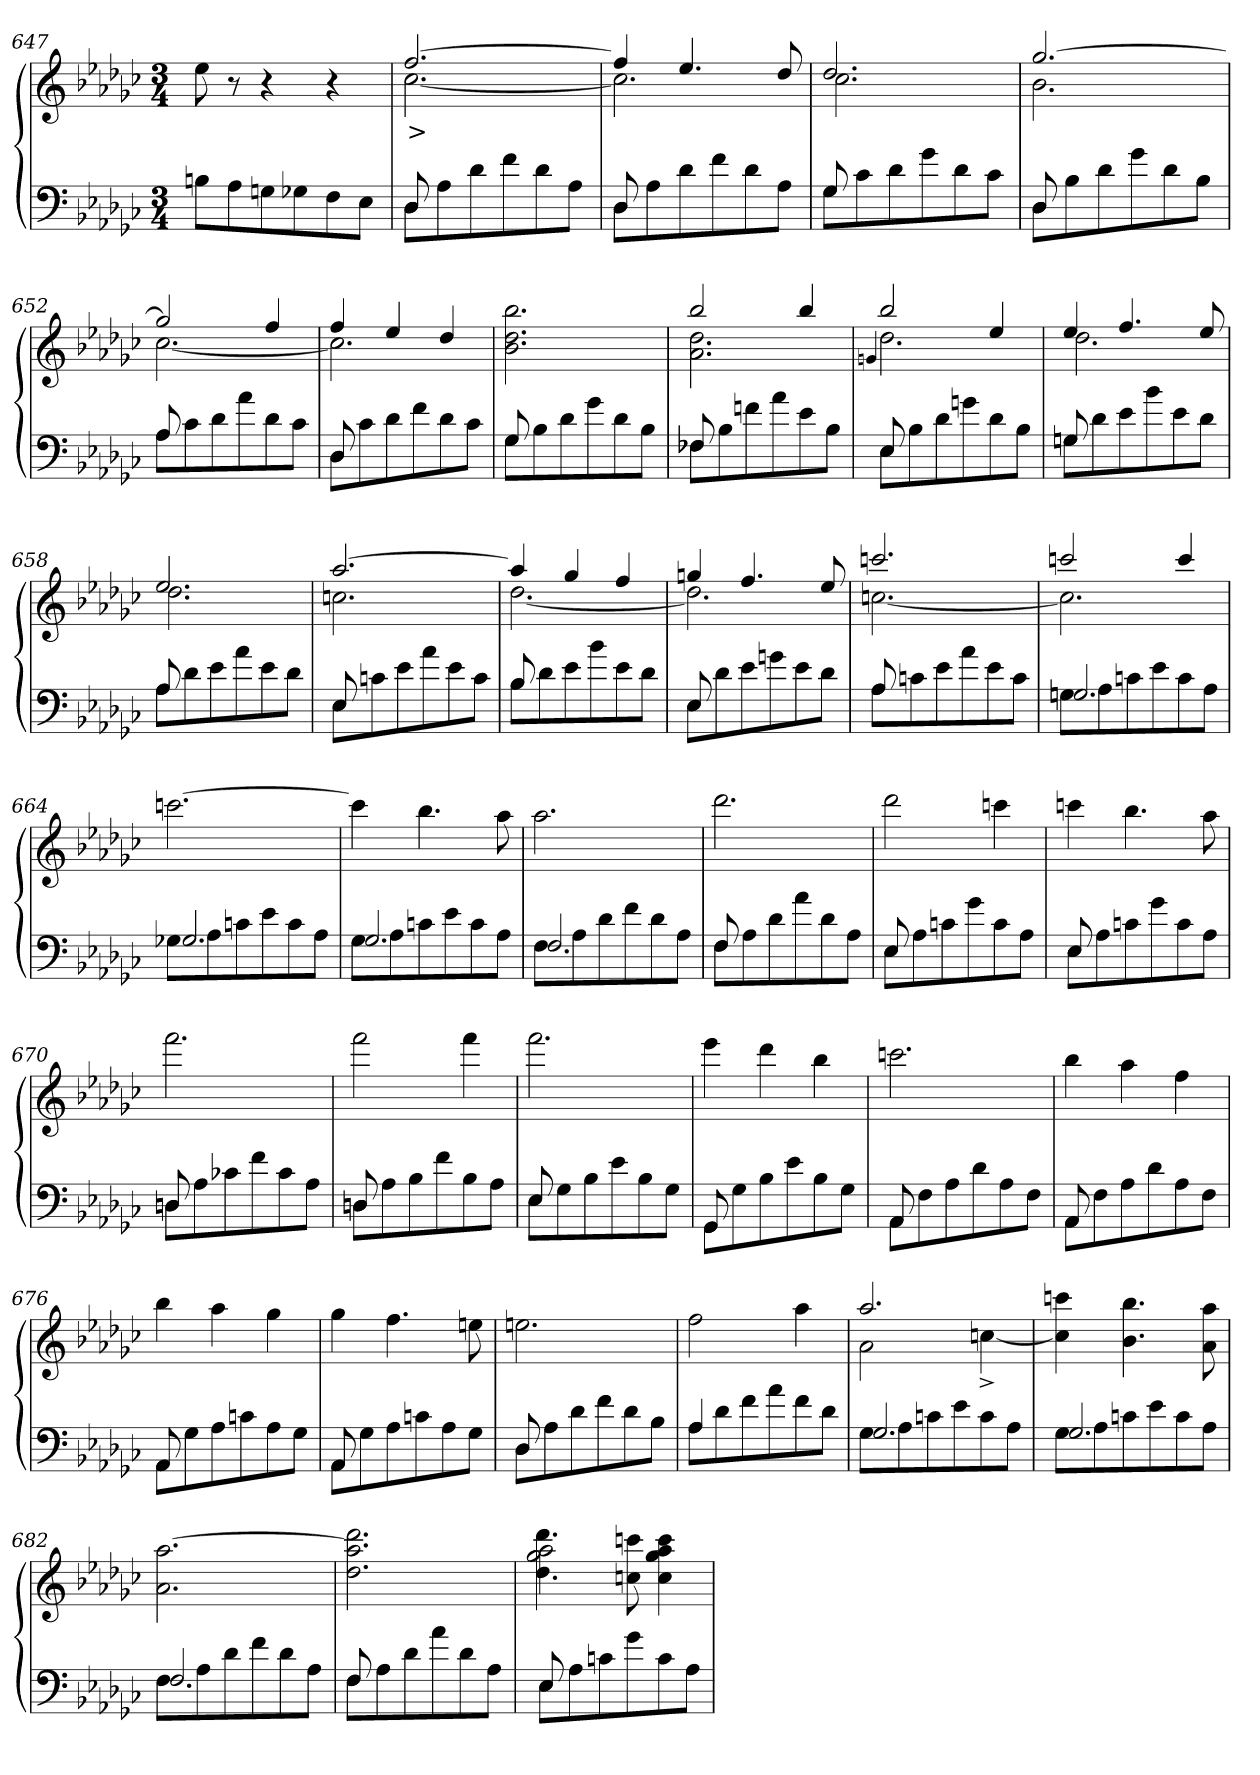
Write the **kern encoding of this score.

**kern	**kern	**text
*part2	*part1	*part1
*staff2	*staff1	*staff1
*clefF4	*clefG2	*
*k[b-e-a-d-g-c-]	*k[b-e-a-d-g-c-]	*
*M3/4	*M3/4	*
=647	=647	=647
8BnL	8ee-	.
8A-	8r	.
8Gn	4r	.
8G-X	.	.
8F	4r	.
8E-J	.	.
=648	=648	=648
*^	*^	*
8D-	8D-L	[2.ff	[2.cc-	>
2ryy	8A-	.	.	.
.	8d-	.	.	.
.	8f	.	.	.
.	8d-	.	.	.
8ryy	8A-J	.	.	.
=649	=649	=649	=649	=649
8D-	8D-L	4ff]	2.cc-]	.
2ryy	8A-	.	.	.
.	8d-	4.ee-	.	.
.	8f	.	.	.
.	8d-	.	.	.
8ryy	8A-J	8dd-	.	.
=650	=650	=650	=650	=650
8G-	8G-L	2.dd-	2.cc-	.
2ryy	8c-	.	.	.
.	8d-	.	.	.
.	8g-	.	.	.
.	8d-	.	.	.
8ryy	8c-J	.	.	.
=651	=651	=651	=651	=651
8D-	8D-L	[2.gg-	2.b-	.
2ryy	8B-	.	.	.
.	8d-	.	.	.
.	8g-	.	.	.
.	8d-	.	.	.
8ryy	8B-J	.	.	.
=652	=652	=652	=652	=652
8A-	8A-L	2gg-]	[2.cc-	.
2ryy	8c-	.	.	.
.	8d-	.	.	.
.	8a-	.	.	.
.	8d-	4ff	.	.
8ryy	8c-J	.	.	.
=653	=653	=653	=653	=653
8D-	8D-L	4ff	2.cc-]	.
2ryy	8c-	.	.	.
.	8d-	4ee-	.	.
.	8f	.	.	.
.	8d-	4dd-	.	.
8ryy	8c-J	.	.	.
*	*	*v	*v	*
=654	=654	=654	=654
8G-	8G-L	2.bb- 2.dd- 2.b-	.
2ryy	8B-	.	.
.	8d-	.	.
.	8g-	.	.
.	8d-	.	.
8ryy	8B-J	.	.
=655	=655	=655	=655
*	*	*^	*
8F-X	8F-L	2bb-	2.dd- 2.a-	.
2ryy	8B-	.	.	.
.	8fn	.	.	.
.	8a-	.	.	.
.	8e-	4bb-	.	.
8ryy	8B-J	.	.	.
=656	=656	=656	=656	=656
.	.	4qqgn/	.	.
8E-	8E-L	2bb-	2.dd-	.
2ryy	8B-	.	.	.
.	8d-	.	.	.
.	8gn	.	.	.
.	8d-	4ee-	.	.
8ryy	8B-J	.	.	.
=657	=657	=657	=657	=657
8Gn	8GnL	4ee-	2.dd-	.
2ryy	8d-	.	.	.
.	8e-	4.ff	.	.
.	8b-	.	.	.
.	8e-	.	.	.
8ryy	8d-J	8ee-	.	.
=658	=658	=658	=658	=658
8A-	8A-L	2.ee-	2.dd-	.
2ryy	8d-	.	.	.
.	8e-	.	.	.
.	8a-	.	.	.
.	8e-	.	.	.
8ryy	8d-J	.	.	.
=659	=659	=659	=659	=659
8E-	8E-L	[2.aa-	2.ccn	.
2ryy	8cn	.	.	.
.	8e-	.	.	.
.	8a-	.	.	.
.	8e-	.	.	.
8ryy	8cJ	.	.	.
=660	=660	=660	=660	=660
8B-	8B-L	4aa-]	[2.dd-	.
2ryy	8d-	.	.	.
.	8e-	4gg-	.	.
.	8b-	.	.	.
.	8e-	4ff	.	.
8ryy	8d-J	.	.	.
=661	=661	=661	=661	=661
8E-	8E-L	4ggn	2.dd-]	.
2ryy	8d-	.	.	.
.	8e-	4.ff	.	.
.	8gn	.	.	.
.	8e-	.	.	.
8ryy	8d-J	8ee-	.	.
=662	=662	=662	=662	=662
8A-	8A-L	2.cccn	[2.cc	.
2ryy	8cn	.	.	.
.	8e-	.	.	.
.	8a-	.	.	.
.	8e-	.	.	.
8ryy	8cJ	.	.	.
=663	=663	=663	=663	=663
8GnL	2.Gn/	2cccn	2.cc]	.
8A-\	.	.	.	.
8cn	.	.	.	.
8e-	.	.	.	.
8c	.	4ccc	.	.
8A-J	.	.	.	.
*	*	*v	*v	*
=664	=664	=664	=664
8G-XL	2.G-/	[2.cccn	.
8A-\	.	.	.
8cn	.	.	.
8e-	.	.	.
8c	.	.	.
8A-J	.	.	.
=665	=665	=665	=665
8G-L	2.G-/	4cccn]	.
8A-\	.	.	.
8cn	.	4.bb-	.
8e-	.	.	.
8c	.	.	.
8A-J	.	8aa-	.
=666	=666	=666	=666
8FL	2.F/	2.aa-	.
8A-\	.	.	.
8d-	.	.	.
8f	.	.	.
8d-	.	.	.
8A-J	.	.	.
=667	=667	=667	=667
8F	8FL	2.ddd-	.
2ryy	8A-	.	.
.	8d-	.	.
.	8a-	.	.
.	8d-	.	.
8ryy	8A-J	.	.
=668	=668	=668	=668
8E-	8E-L	2ddd-	.
2ryy	8A-	.	.
.	8cn	.	.
.	8g-	.	.
.	8c	4cccn	.
8ryy	8A-J	.	.
=669	=669	=669	=669
8E-	8E-L	4cccn	.
2ryy	8A-	.	.
.	8cn	4.bb-	.
.	8g-	.	.
.	8c	.	.
8ryy	8A-J	8aa-	.
=670	=670	=670	=670
8Dn	8DnL	2.fff	.
2ryy	8A-	.	.
.	8c-X	.	.
.	8f	.	.
.	8c-	.	.
8ryy	8A-J	.	.
=671	=671	=671	=671
8Dn	8DnL	2fff	.
2ryy	8A-	.	.
.	8B-	.	.
.	8f	.	.
.	8B-	4fff	.
8ryy	8A-J	.	.
=672	=672	=672	=672
8E-	8E-L	2.fff	.
2ryy	8G-	.	.
.	8B-	.	.
.	8e-	.	.
.	8B-	.	.
8ryy	8G-J	.	.
=673	=673	=673	=673
8GG-	8GG-L	4eee-	.
2ryy	8G-	.	.
.	8B-	4ddd-	.
.	8e-	.	.
.	8B-	4bb-	.
8ryy	8G-J	.	.
=674	=674	=674	=674
8AA-	8AA-L	2.cccn	.
2ryy	8F	.	.
.	8A-	.	.
.	8d-	.	.
.	8A-	.	.
8ryy	8FJ	.	.
=675	=675	=675	=675
8AA-	8AA-L	4bb-	.
2ryy	8F	.	.
.	8A-	4aa-	.
.	8d-	.	.
.	8A-	4ff	.
8ryy	8FJ	.	.
=676	=676	=676	=676
8AA-	8AA-L	4bb-	.
2ryy	8G-	.	.
.	8A-	4aa-	.
.	8cn	.	.
.	8A-	4gg-	.
8ryy	8G-J	.	.
=677	=677	=677	=677
8AA-	8AA-L	4gg-	.
2ryy	8G-	.	.
.	8A-	4.ff	.
.	8cn	.	.
.	8A-	.	.
8ryy	8G-J	8een	.
=678	=678	=678	=678
8D-	8D-L	2.een	.
2ryy	8A-	.	.
.	8d-	.	.
.	8f	.	.
.	8d-	.	.
8ryy	8B-J	.	.
=679	=679	=679	=679
4A-	8A-L	2ff	.
.	8d-	.	.
2ryy	8f	.	.
.	8a-	.	.
.	8f	4aa-	.
.	8d-J	.	.
=680	=680	=680	=680
*	*	*^	*
8G-L	2.G-/	2.aa-	2a-	.
8A-\	.	.	.	.
8cn	.	.	.	.
8e-	.	.	.	.
8c	.	.	[4ccn^>	.
8A-J	.	.	.	.
*	*	*v	*v	*
=681	=681	=681	=681
8G-L	2.G-/	4cccn 4ccn]	.
8A-\	.	.	.
8cn	.	4.bb- 4.b-	.
8e-	.	.	.
8c	.	.	.
8A-J	.	8aa- 8a-	.
=682	=682	=682	=682
8FL	2.F/	[2.aa- 2.a-	.
8A-	.	.	.
8d-\	.	.	.
8f	.	.	.
8d-	.	.	.
8A-J	.	.	.
=683	=683	=683	=683
8F	8FL	2.ddd- 2.aa-] 2.dd-	.
2ryy	8A-	.	.
.	8d-	.	.
.	8a-	.	.
.	8d-	.	.
8ryy	8A-J	.	.
=684	=684	=684	=684
*	*	*^	*
8E-	8E-L	2aa-\ 2gg-\	4.ddd-\ 4.dd-\	.
2ryy	8A-	.	.	.
.	8cn	.	.	.
.	8g-	.	8cccn 8ccn	.
.	8c	4ryy	4ccc 4aa- 4gg- 4cc	.
8ryy	8A-J	.	.	.
*v	*v	*	*	*
*	*v	*v	*
=	=	=
*-	*-	*-
